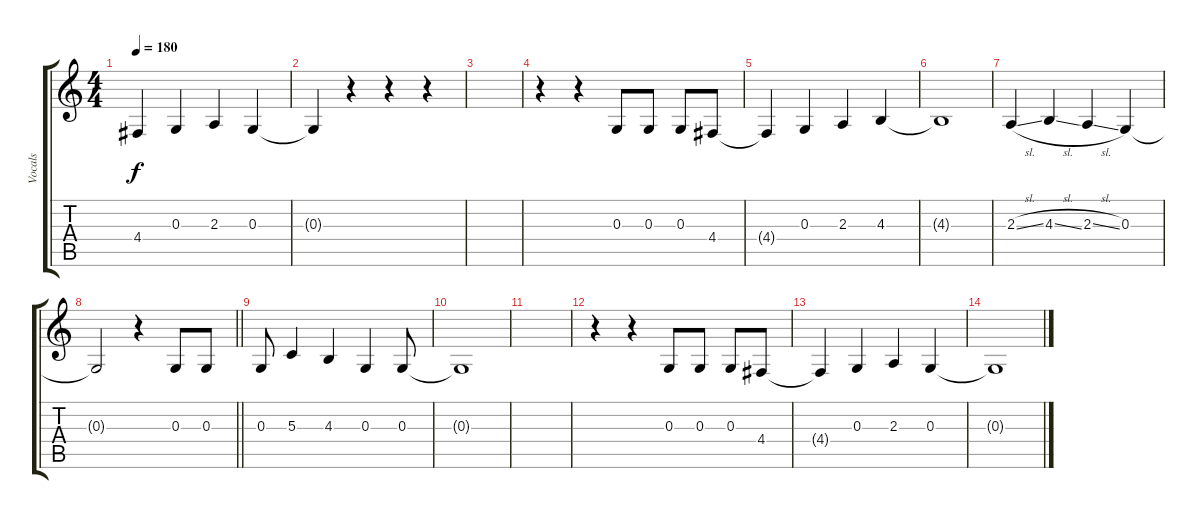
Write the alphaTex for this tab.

\track ("Vocals" "Vocals") {instrument frenchhorn}
\staff {score tabs}
\tuning (E4 B3 G3 D3 A2 E2) {hide}
\ts (4 4)
\tempo 180
\clef g2
\ks c
4.4{t}.4{dy f} 0.3.4 2.3.4 0.3.4 |
0.3{t}.4 r.4 r.4 r.4 |
|
r.4 r.4 0.3.8 0.3.8 0.3.8 4.4.8 |
4.4{t}.4 0.3.4 2.3.4 4.3.4 |
4.3{t}.1 |
2.3{sl}.4 4.3{sl}.4 2.3{sl}.4 0.3.4 |
\barLineRight lightlight
0.3{t}.2 r.4 0.3.8 0.3.8 |
0.3.8 5.3.4 4.3.4 0.3.4 0.3.8 |
0.3{t}.1 |
|
r.4 r.4 0.3.8 0.3.8 0.3.8 4.4.8 |
4.4{t}.4 0.3.4 2.3.4 0.3.4 |
0.3{t}.1
